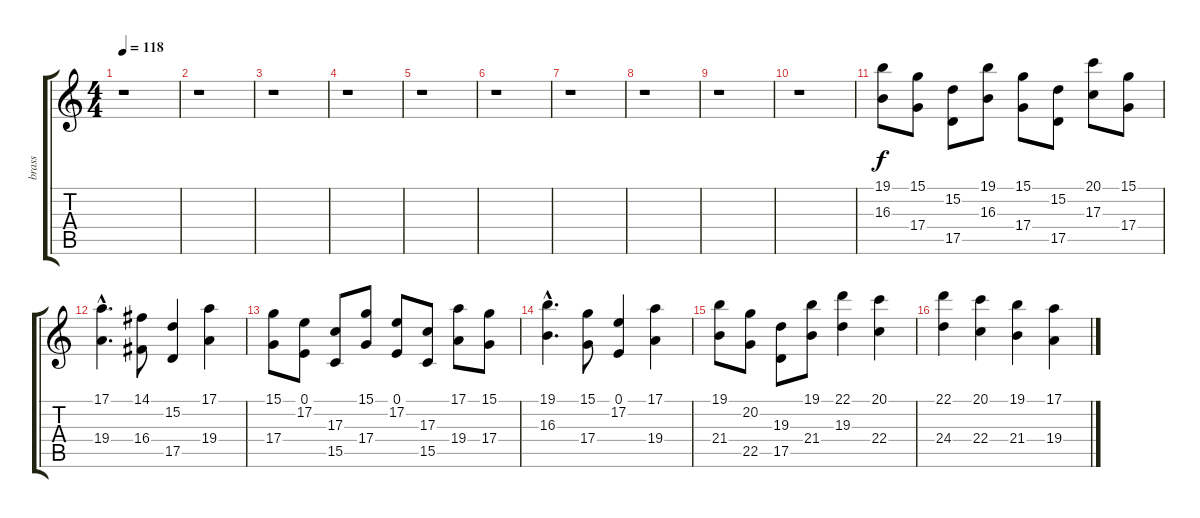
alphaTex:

\track ("brass" "brass") {instrument brasssection}
\staff {score tabs}
\tuning (E4 B3 G3 D3 A2 E2) {hide}
\ts (4 4)
\tempo 118
\clef g2
\ks c
r.1{dy f} |
r.1 |
r.1 |
r.1 |
r.1 |
r.1 |
r.1 |
r.1 |
r.1 |
r.1 |
(19.1 16.3).8 (15.1 17.4).8 (15.2 17.5).8 (19.1 16.3).8 (15.1 17.4).8 (15.2 17.5).8 (20.1 17.3).8 (15.1 17.4).8 |
(17.1{hac} 19.4{hac}).4{d} (14.1 16.4).8 (15.2 17.5).4 (17.1 19.4).4 |
(15.1 17.4).8 (0.1 17.2).8 (17.3 15.5).8 (15.1 17.4).8 (0.1 17.2).8 (17.3 15.5).8 (17.1 19.4).8 (15.1 17.4).8 |
(19.1{hac} 16.3{hac}).4{d} (15.1 17.4).8 (0.1 17.2).4 (17.1 19.4).4 |
(19.1 21.4).8 (20.2 22.5).8 (19.3 17.5).8 (19.1 21.4).8 (22.1 19.3).4 (20.1 22.4).4 |
(22.1 24.4).4 (20.1 22.4).4 (19.1 21.4).4 (17.1 19.4).4
